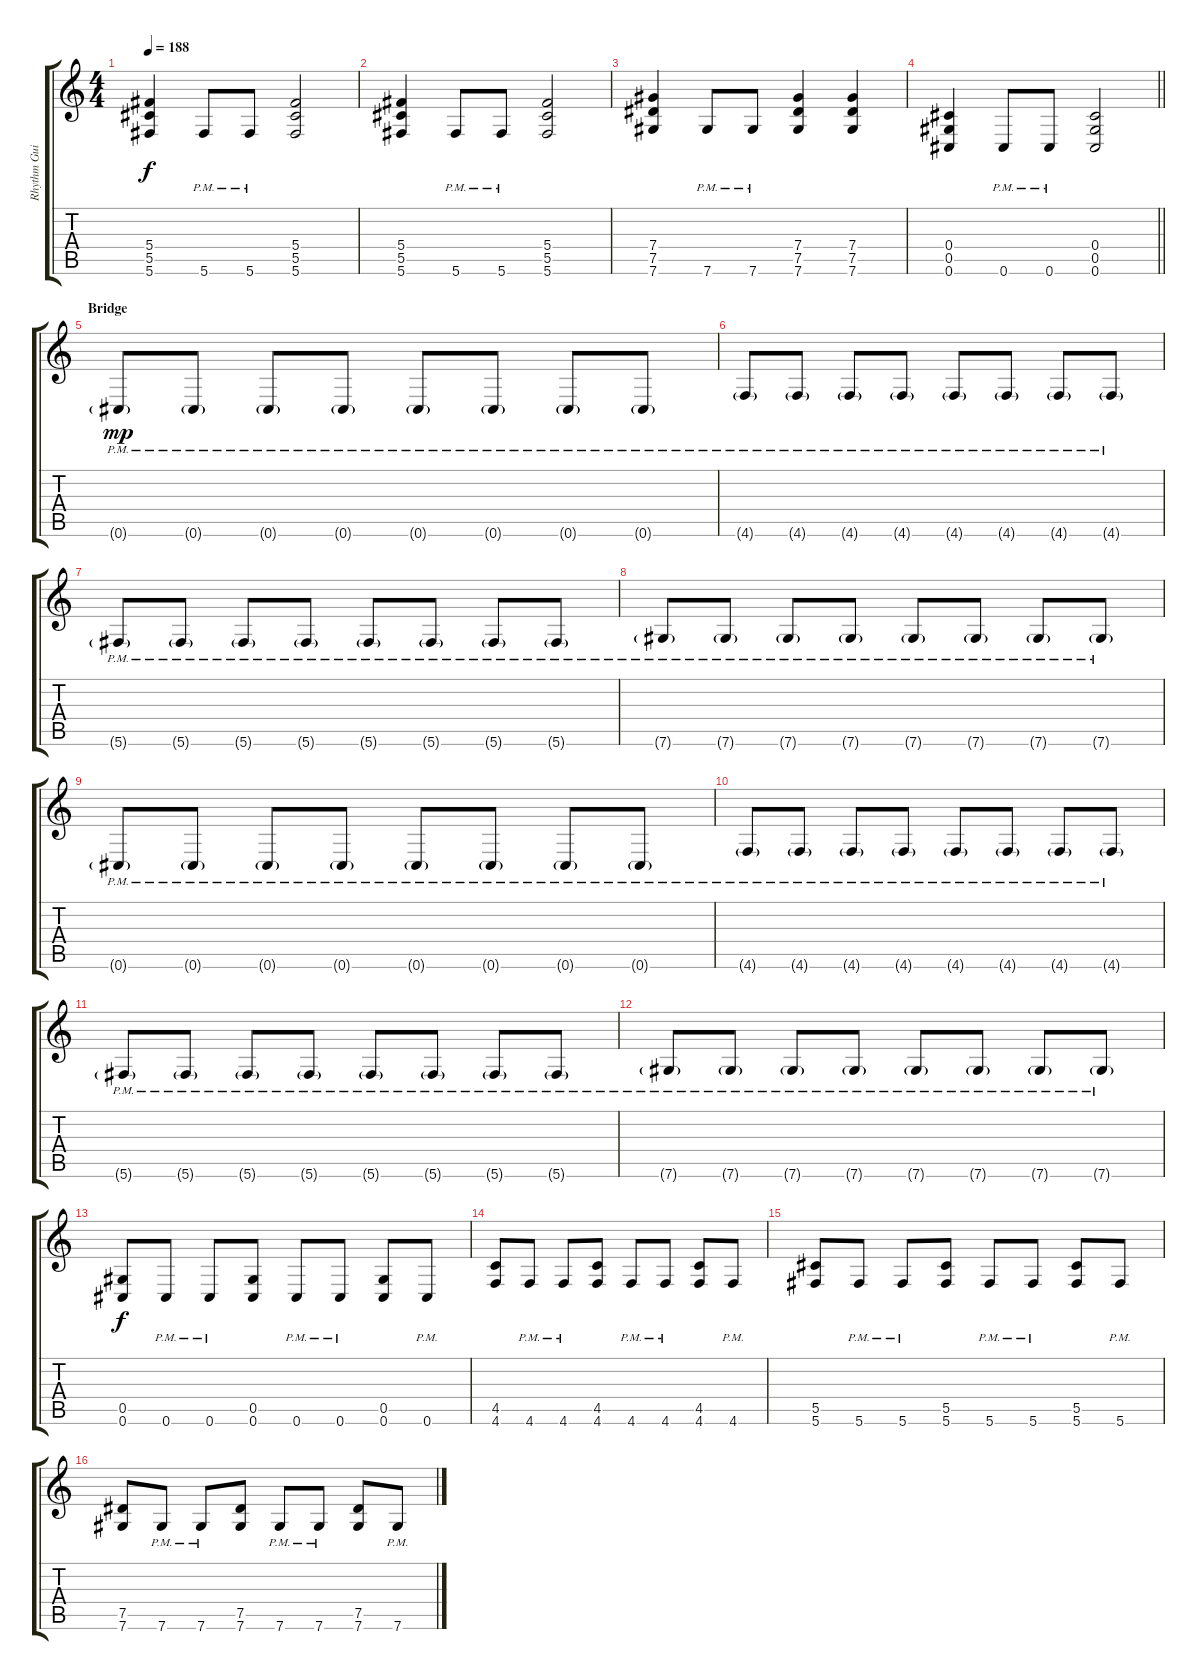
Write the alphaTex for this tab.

\track ("Rhythm Guitar" "Rhythm Gui") {instrument overdrivenguitar}
\staff {score tabs}
\tuning (Eb4 Bb3 Gb3 Db3 Ab2 Db2) {hide}
\ts (4 4)
\tempo 188
\clef g2
\ks c
(5.4 5.5 5.6).4{dy f} 5.6{pm}.8 5.6{pm}.8 (5.4 5.5 5.6).2 |
(5.4 5.5 5.6).4 5.6{pm}.8 5.6{pm}.8 (5.4 5.5 5.6).2 |
(7.4 7.5 7.6).4 7.6{pm}.8 7.6{pm}.8 (7.4 7.5 7.6).4 (7.4 7.5 7.6).4 |
\barLineRight lightlight
(0.4 0.5 0.6).4 0.6{pm}.8 0.6{pm}.8 (0.4 0.5 0.6).2 |
\section ("" "Bridge")
0.6{g pm}.8{dy mp} 0.6{g pm}.8 0.6{g pm}.8 0.6{g pm}.8 0.6{g pm}.8 0.6{g pm}.8 0.6{g pm}.8 0.6{g pm}.8 |
4.6{g pm}.8 4.6{g pm}.8 4.6{g pm}.8 4.6{g pm}.8 4.6{g pm}.8 4.6{g pm}.8 4.6{g pm}.8 4.6{g pm}.8 |
5.6{g pm}.8 5.6{g pm}.8 5.6{g pm}.8 5.6{g pm}.8 5.6{g pm}.8 5.6{g pm}.8 5.6{g pm}.8 5.6{g pm}.8 |
7.6{g pm}.8 7.6{g pm}.8 7.6{g pm}.8 7.6{g pm}.8 7.6{g pm}.8 7.6{g pm}.8 7.6{g pm}.8 7.6{g pm}.8 |
0.6{g pm}.8 0.6{g pm}.8 0.6{g pm}.8 0.6{g pm}.8 0.6{g pm}.8 0.6{g pm}.8 0.6{g pm}.8 0.6{g pm}.8 |
4.6{g pm}.8 4.6{g pm}.8 4.6{g pm}.8 4.6{g pm}.8 4.6{g pm}.8 4.6{g pm}.8 4.6{g pm}.8 4.6{g pm}.8 |
5.6{g pm}.8 5.6{g pm}.8 5.6{g pm}.8 5.6{g pm}.8 5.6{g pm}.8 5.6{g pm}.8 5.6{g pm}.8 5.6{g pm}.8 |
7.6{g pm}.8 7.6{g pm}.8 7.6{g pm}.8 7.6{g pm}.8 7.6{g pm}.8 7.6{g pm}.8 7.6{g pm}.8 7.6{g pm}.8 |
(0.5 0.6).8{dy f} 0.6{pm}.8 0.6{pm}.8 (0.5 0.6).8 0.6{pm}.8 0.6{pm}.8 (0.5 0.6).8 0.6{pm}.8 |
(4.5 4.6).8 4.6{pm}.8 4.6{pm}.8 (4.5 4.6).8 4.6{pm}.8 4.6{pm}.8 (4.5 4.6).8 4.6{pm}.8 |
(5.5 5.6).8 5.6{pm}.8 5.6{pm}.8 (5.5 5.6).8 5.6{pm}.8 5.6{pm}.8 (5.5 5.6).8 5.6{pm}.8 |
(7.5 7.6).8 7.6{pm}.8 7.6{pm}.8 (7.5 7.6).8 7.6{pm}.8 7.6{pm}.8 (7.5 7.6).8 7.6{pm}.8
